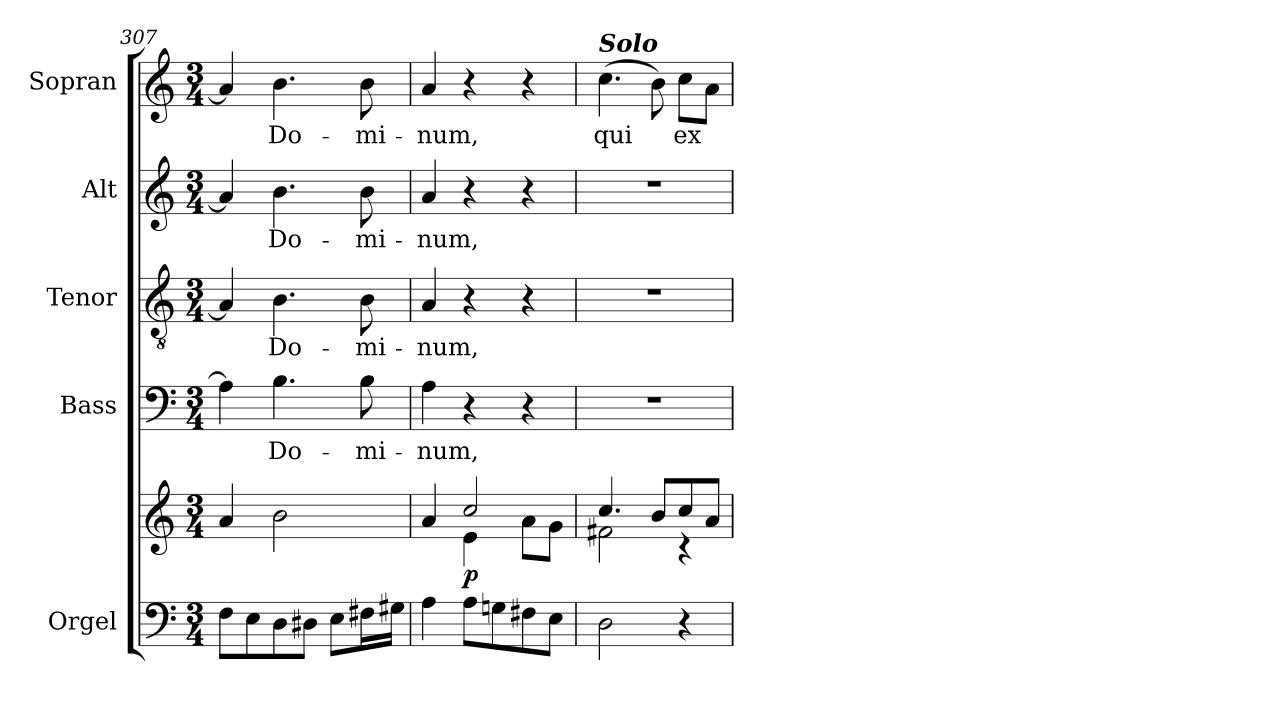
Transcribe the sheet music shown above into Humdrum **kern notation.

**kern	**kern	**dynam	**kern	**text	**kern	**text	**kern	**text	**kern	**text
*part5	*part5	*part5	*part4	*part4	*part3	*part3	*part2	*part2	*part1	*part1
*staff6	*staff5	*staff5/6	*staff4	*staff4	*staff3	*staff3	*staff2	*staff2	*staff1	*staff1
*I"Orgel	*	*	*I"Bass	*	*I"Tenor	*	*I"Alt	*	*I"Sopran	*
*I'Org.	*	*	*I'B.	*	*I'T.	*	*I'A.	*	*I'S.	*
*clefF4	*clefG2	*	*clefF4	*	*clefGv2	*	*clefG2	*	*clefG2	*
*k[]	*k[]	*	*k[]	*	*k[]	*	*k[]	*	*k[]	*
*C:	*C:	*	*C:	*	*C:	*	*C:	*	*C:	*
*M3/4	*M3/4	*	*M3/4	*	*M3/4	*	*M3/4	*	*M3/4	*
=307	=307	=307	=307	=307	=307	=307	=307	=307	=307	=307
8F\L	4a/	.	4A\]	.	4A/]	.	4a/]	.	4a/]	.
8E\	.	.	.	.	.	.	.	.	.	.
!	!	!	!	!LO:LY:b	!	!LO:LY:b	!	!LO:LY:b	!	!LO:LY:b
8D\	2b\	.	4.B\	Do-	4.B\	Do-	4.b\	Do-	4.b\	Do-
8D#X\J	.	.	.	.	.	.	.	.	.	.
8E\L	.	.	.	.	.	.	.	.	.	.
!	!	!	!	!LO:LY:b	!	!LO:LY:b	!	!LO:LY:b	!	!LO:LY:b
16F#X\L	.	.	8B\	-mi-	8B\	-mi-	8b\	-mi-	8b\	-mi-
16G#X\JJ	.	.	.	.	.	.	.	.	.	.
!!LO:PB:g=z
=308	=308	=308	=308	=308	=308	=308	=308	=308	=308	=308
*	*^	*	*	*	*	*	*	*	*	*
!	!	!	!	!	!LO:LY:b	!	!LO:LY:b	!	!LO:LY:b	!	!LO:LY:b
4A\	4a/	4ryy	.	4A\	-num,	4A/	-num,	4a/	-num,	4a/	-num,
!	!	!	!LO:DY:b	!	!	!	!	!	!	!	!
8A\L	2cc/	4e\	p	4r	.	4r	.	4r	.	4r	.
8Gn\	.	.	.	.	.	.	.	.	.	.	.
8F#X\	.	8a\L	.	4r	.	4r	.	4r	.	4r	.
8E\J	.	8g\J	.	.	.	.	.	.	.	.	.
=309	=309	=309	=309	=309	=309	=309	=309	=309	=309	=309	=309
!	!	!	!	!	!	!	!	!	!	!LO:TX:a:Bi:t=Solo	!
!	!	!	!	!	!	!	!	!	!	!	!LO:LY:b
2D\	4.cc/	2f#X\	.	2.r	.	2.r	.	2.r	.	(>4.cc\	qui
.	8b/L	.	.	.	.	.	.	.	.	8b\)	.
!	!	!	!	!	!	!	!	!	!	!	!LO:LY:b
4r	8cc/	4rc	.	.	.	.	.	.	.	8cc\L	ex
.	8a/J	.	.	.	.	.	.	.	.	8a\J	.
*	*v	*v	*	*	*	*	*	*	*	*	*
=	=	=	=	=	=	=	=	=	=	=
*-	*-	*-	*-	*-	*-	*-	*-	*-	*-	*-
